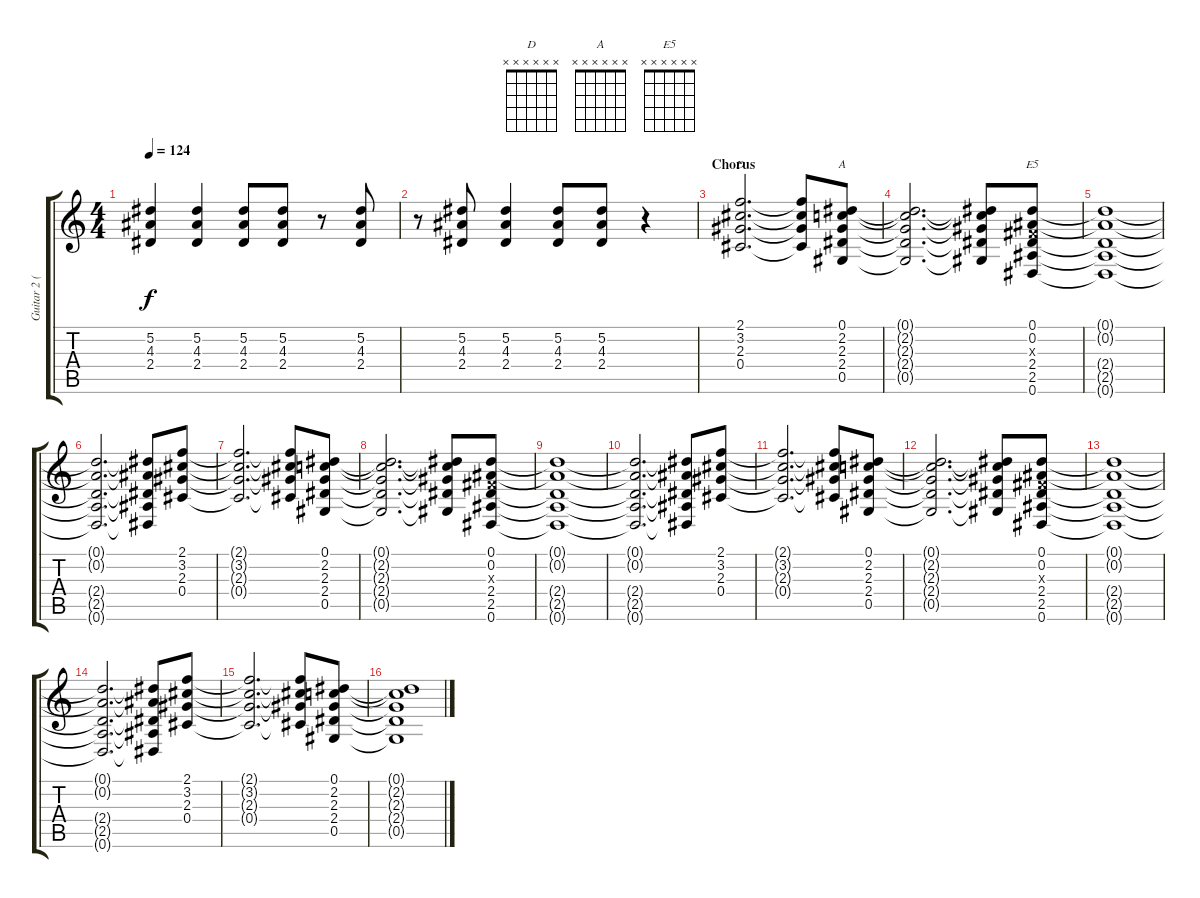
\track ("Guitar 2 (Izzy)" "Guitar 2 (") {instrument overdrivenguitar}
\staff {score tabs}
\tuning (Eb4 Bb3 Gb3 Db3 Ab2 Eb2) {hide}
\chord ("D" x x x x x x)
\chord ("A" x x x x x x)
\chord ("E5" x x x x x x)
\ts (4 4)
\tempo 124
\clef g2
\ks c
(5.2 4.3 2.4).4{dy f} (5.2 4.3 2.4).4 (5.2 4.3 2.4).8 (5.2 4.3 2.4).8 r.8 (5.2 4.3 2.4).8 |
r.8 (5.2 4.3 2.4).8 (5.2 4.3 2.4).4 (5.2 4.3 2.4).8 (5.2 4.3 2.4).8 r.4 |
\section ("" "Chorus")
(2.1 3.2 2.3 0.4).2{d ch "D"} (2.1{t} 3.2{t} 2.3{t} 0.4{t}).8 (0.1 2.2 2.3 2.4 0.5).8{ch "A"} |
(0.1{t} 2.2{t} 2.3{t} 2.4{t} 0.5{t}).2{d} (0.1{t} 2.2{t} 2.3{t} 2.4{t} 0.5{t}).8 (0.1 0.2 0.3{x} 2.4 2.5 0.6).8{ch "E5"} |
(0.1{t} 0.2{t} 2.4{t} 2.5{t} 0.6{t}).1 |
(0.1{t} 0.2{t} 2.4{t} 2.5{t} 0.6{t}).2{d} (0.1{t} 0.2{t} 2.4{t} 2.5{t} 0.6{t}).8 (2.1 3.2 2.3 0.4).8 |
(2.1{t} 3.2{t} 2.3{t} 0.4{t}).2{d} (2.1{t} 3.2{t} 2.3{t} 0.4{t}).8 (0.1 2.2 2.3 2.4 0.5).8 |
(0.1{t} 2.2{t} 2.3{t} 2.4{t} 0.5{t}).2{d} (0.1{t} 2.2{t} 2.3{t} 2.4{t} 0.5{t}).8 (0.1 0.2 0.3{x} 2.4 2.5 0.6).8 |
(0.1{t} 0.2{t} 2.4{t} 2.5{t} 0.6{t}).1 |
(0.1{t} 0.2{t} 2.4{t} 2.5{t} 0.6{t}).2{d} (0.1{t} 0.2{t} 2.4{t} 2.5{t} 0.6{t}).8 (2.1 3.2 2.3 0.4).8 |
(2.1{t} 3.2{t} 2.3{t} 0.4{t}).2{d} (2.1{t} 3.2{t} 2.3{t} 0.4{t}).8 (0.1 2.2 2.3 2.4 0.5).8 |
(0.1{t} 2.2{t} 2.3{t} 2.4{t} 0.5{t}).2{d} (0.1{t} 2.2{t} 2.3{t} 2.4{t} 0.5{t}).8 (0.1 0.2 0.3{x} 2.4 2.5 0.6).8 |
(0.1{t} 0.2{t} 2.4{t} 2.5{t} 0.6{t}).1 |
(0.1{t} 0.2{t} 2.4{t} 2.5{t} 0.6{t}).2{d} (0.1{t} 0.2{t} 2.4{t} 2.5{t} 0.6{t}).8 (2.1 3.2 2.3 0.4).8 |
(2.1{t} 3.2{t} 2.3{t} 0.4{t}).2{d} (2.1{t} 3.2{t} 2.3{t} 0.4{t}).8 (0.1 2.2 2.3 2.4 0.5).8 |
(0.1{t} 2.2{t} 2.3{t} 2.4{t} 0.5{t}).1
